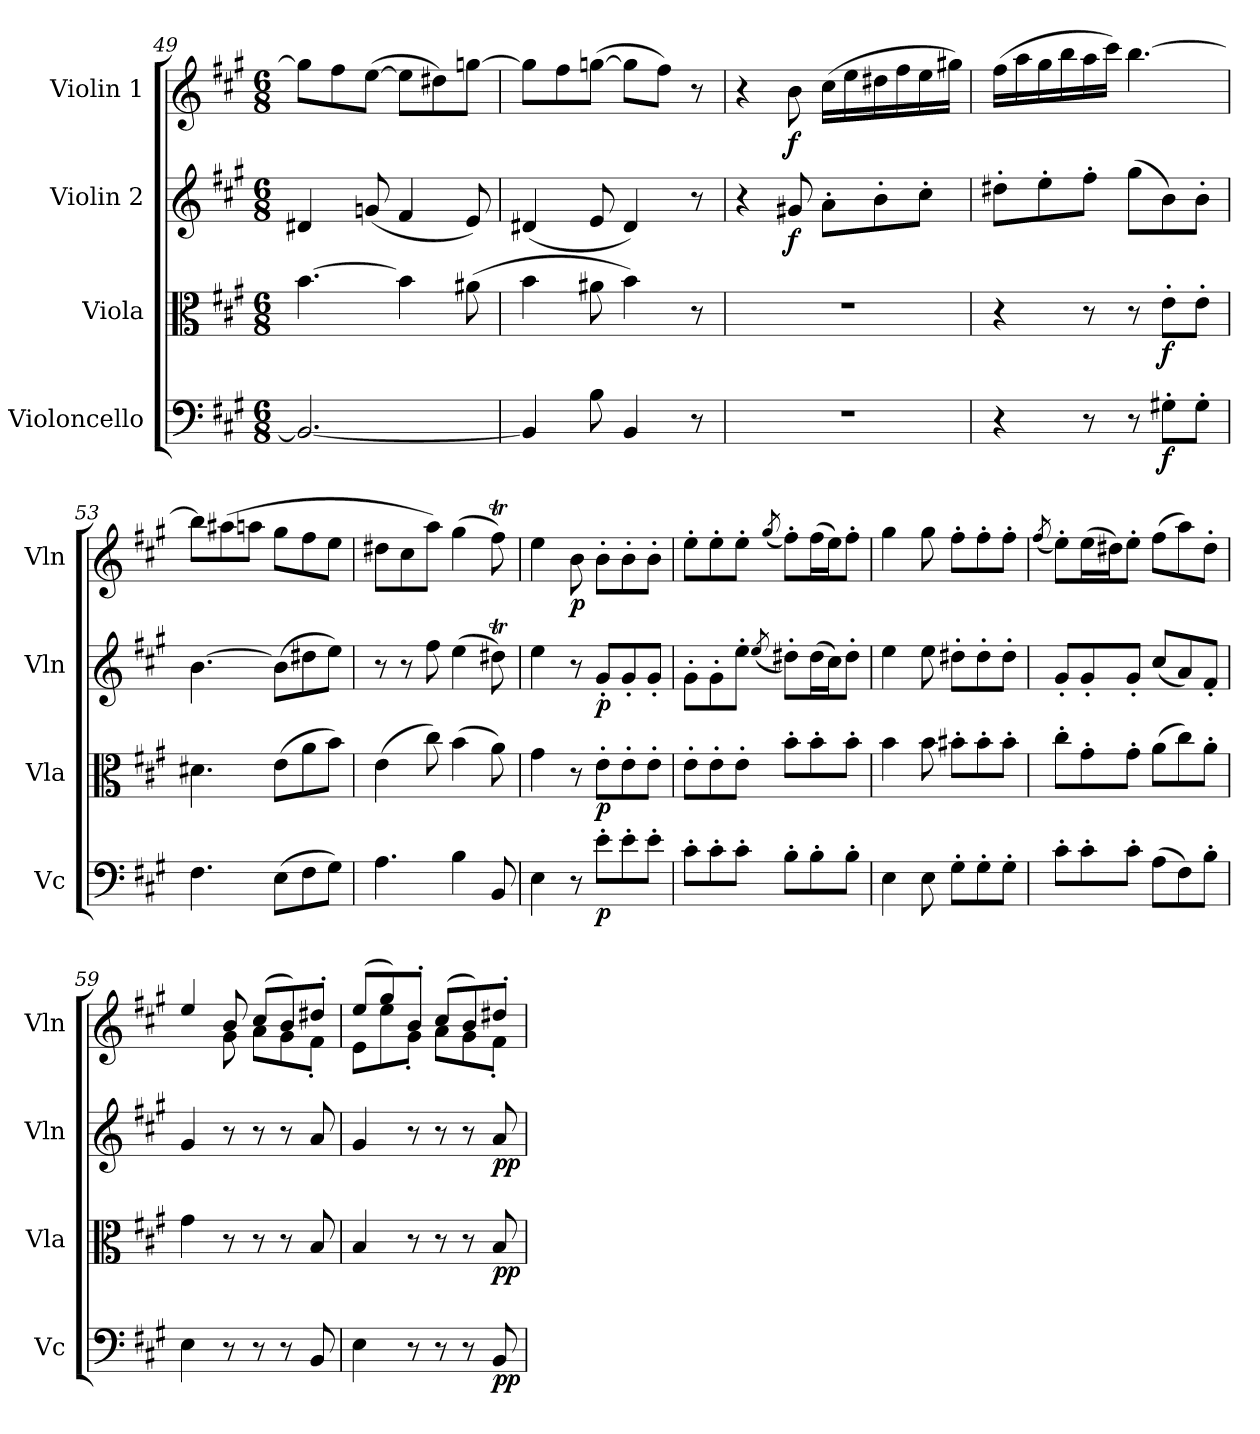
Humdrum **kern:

**kern	**dynam	**kern	**dynam	**kern	**dynam	**kern	**dynam
*part4	*part4	*part3	*part3	*part2	*part2	*part1	*part1
*staff4	*staff4	*staff3	*staff3	*staff2	*staff2	*staff1	*staff1
*I"Violoncello	*	*I"Viola	*	*I"Violin 2	*	*I"Violin 1	*
*I'Vc	*	*I'Vla	*	*I'Vln	*	*I'Vln	*
*clefF4	*	*clefC3	*	*clefG2	*	*clefG2	*
*k[f#c#g#]	*	*k[f#c#g#]	*	*k[f#c#g#]	*	*k[f#c#g#]	*
*M6/8	*	*M6/8	*	*M6/8	*	*M6/8	*
=49	=49	=49	=49	=49	=49	=49	=49
2.BB/_	.	[4.b\	.	4d#X/	.	8gg\L]	.
.	.	.	.	.	.	8ff#\	.
.	.	.	.	(<8gn/	.	(>[8ee\J	.
.	.	4b\]	.	4f#/	.	8ee\L]	.
.	.	.	.	.	.	8dd#X\)	.
.	.	(>8a#X\	.	8e/)	.	[8ggn\J	.
=50	=50	=50	=50	=50	=50	=50	=50
4BB/]	.	4b\	.	(<4d#X/	.	8gg\L]	.
.	.	.	.	.	.	8ff#\	.
8B\	.	8a#X\	.	8e/	.	(>[8ggn\J	.
4BB/	.	4b\)	.	4d#/)	.	8gg\L]	.
.	.	.	.	.	.	8ff#\J)	.
8r	.	8r	.	8r	.	8r	.
=51	=51	=51	=51	=51	=51	=51	=51
2.r	.	2.r	.	4r	.	4r	.
!	!	!	!	!	!LO:DY:b	!	!LO:DY:b
.	.	.	.	8g#X/	f	8b\	f
.	.	.	.	8a'\L	.	(>16cc#\LL	.
.	.	.	.	.	.	16ee\	.
.	.	.	.	8b'\	.	16dd#X\	.
.	.	.	.	.	.	16ff#\	.
.	.	.	.	8cc#'\J	.	16ee\	.
.	.	.	.	.	.	16gg#X\JJ)	.
!!LO:LB:g=z
=52	=52	=52	=52	=52	=52	=52	=52
4r	.	4r	.	8dd#X'\L	.	(>16ff#\LL	.
.	.	.	.	.	.	16aa\	.
.	.	.	.	8ee'\	.	16gg#\	.
.	.	.	.	.	.	16bb\	.
8r	.	8r	.	8ff#'\J	.	16aa\	.
.	.	.	.	.	.	16ccc#\JJ)	.
8r	.	8r	.	(>8gg#\L	.	[4.bb\	.
!	!LO:DY:b	!	!LO:DY:b	!	!	!	!
8G#X'\L	f	8e'\L	f	8b\)	.	.	.
8G#'\J	.	8e'\J	.	8b'\J	.	.	.
=53	=53	=53	=53	=53	=53	=53	=53
4.F#\	.	4.d#X\	.	[4.b\	.	8bb\L]	.
.	.	.	.	.	.	(>8aa#X\	.
.	.	.	.	.	.	8aan\J	.
(>8E\L	.	(>8e\L	.	(>8b\L]	.	8gg#\L	.
8F#\	.	8a\	.	8dd#X\	.	8ff#\	.
8G#\J)	.	8b\J)	.	8ee\J)	.	8ee\J	.
=54	=54	=54	=54	=54	=54	=54	=54
4.A\	.	(>4e\	.	8r	.	8dd#X\L	.
.	.	.	.	8r	.	8cc#\	.
.	.	8cc#\)	.	8ff#\	.	8aa\J)	.
4B\	.	(>4b\	.	(>4ee\	.	(>4gg#\	.
8BB/	.	8a\)	.	8dd#Xt\)	.	8ff#T\)	.
=55	=55	=55	=55	=55	=55	=55	=55
4E\	.	4g#\	.	4ee\	.	4ee\	.
!	!	!	!	!	!	!	!LO:DY:b
8r	.	8r	.	8r	.	8b\	p
!	!LO:DY:b	!	!LO:DY:b	!	!LO:DY:b	!	!
8e'\L	p	8e'\L	p	8g#'/L	p	8b'\L	.
8e'\	.	8e'\	.	8g#'/	.	8b'\	.
8e'\J	.	8e'\J	.	8g#'/J	.	8b'\J	.
=56	=56	=56	=56	=56	=56	=56	=56
8c#'\L	.	8e'\L	.	8g#'\L	.	8ee'\L	.
8c#'\	.	8e'\	.	8g#'\	.	8ee'\	.
8c#'\J	.	8e'\J	.	8ee'\J	.	8ee'\J	.
.	.	.	.	(<8qee/	.	(<8qgg#/	.
8B'\L	.	8b'\L	.	8dd#X'\L)	.	8ff#'\L)	.
8B'\	.	8b'\	.	(>16dd#\L	.	(>16ff#\L	.
.	.	.	.	16cc#\J)	.	16ee\J)	.
8B'\J	.	8b'\J	.	8dd#'\J	.	8ff#'\J	.
=57	=57	=57	=57	=57	=57	=57	=57
4E\	.	4b\	.	4ee\	.	4gg#\	.
8E\	.	8b\	.	8ee\	.	8gg#\	.
8G#'\L	.	8b#X'\L	.	8dd#X'\L	.	8ff#'\L	.
8G#'\	.	8b#'\	.	8dd#'\	.	8ff#'\	.
8G#'\J	.	8b#'\J	.	8dd#'\J	.	8ff#'\J	.
!!LO:PB:g=z
=58	=58	=58	=58	=58	=58	=58	=58
.	.	.	.	.	.	(<8qff#/	.
8c#'\L	.	8cc#'\L	.	8g#'/L	.	8ee'\L)	.
8c#'\	.	8g#'\	.	8g#'/	.	(>16ee\L	.
.	.	.	.	.	.	16dd#X\J)	.
8c#'\J	.	8g#'\J	.	8g#'/J	.	8ee'\J	.
(>8A\L	.	(>8a\L	.	(<8cc#/L	.	(>8ff#\L	.
8F#\)	.	8cc#\)	.	8a/)	.	8aa\)	.
8B'\J	.	8a'\J	.	8f#'/J	.	8dd#'\J	.
=59	=59	=59	=59	=59	=59	=59	=59
*	*	*	*	*	*	*^	*
4E\	.	4g#\	.	4g#/	.	4ee/	4ryy	.
8r	.	8r	.	8r	.	8b/	8g#\	.
8r	.	8r	.	8r	.	(>8cc#/L	8a\L	.
8r	.	8r	.	8r	.	8b/)	8g#\	.
8BB/	.	8B/	.	8a/	.	8dd#X'/J	8f#'\J	.
=60	=60	=60	=60	=60	=60	=60	=60	=60
4E\	.	4B/	.	4g#/	.	(>8ee/L	8e\L	.
.	.	.	.	.	.	8gg#/)	8ee\	.
8r	.	8r	.	8r	.	8b'/J	8g#'\J	.
8r	.	8r	.	8r	.	(>8cc#/L	8a\L	.
8r	.	8r	.	8r	.	8b/)	8g#\	.
!	!LO:DY:b	!	!LO:DY:b	!	!LO:DY:b	!	!	!
8BB/	pp	8B/	pp	8a/	pp	8dd#X'/J	8f#'\J	.
*	*	*	*	*	*	*v	*v	*
=	=	=	=	=	=	=	=
*-	*-	*-	*-	*-	*-	*-	*-
